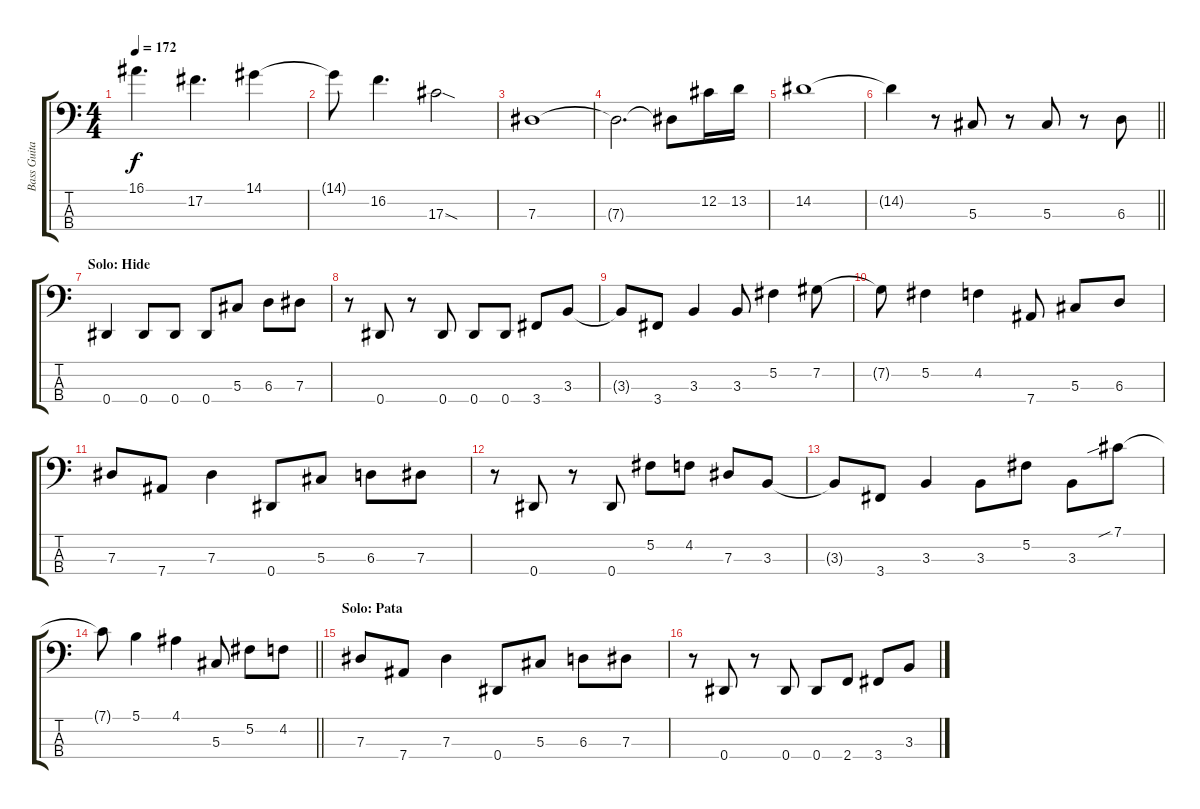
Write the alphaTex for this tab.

\track ("Bass Guitar: Taiji" "Bass Guita") {instrument electricbassfinger}
\staff {score tabs}
\tuning (Gb2 Db2 Ab1 Eb1) {hide}
\ts (4 4)
\tempo 172
\clef f4
\ks c
16.1.4{d dy f} 17.2.4{d} 14.1.4 |
14.1{t}.8 16.2.4{d} 17.3{sod}.2 |
7.3.1 |
7.3{t}.2{d} 7.3{t}.8 12.2.16 13.2.16 |
14.2.1 |
\barLineRight lightlight
14.2{t}.4 r.8 5.3.8 r.8 5.3.8 r.8 6.3.8 |
\section ("" "Solo: Hide")
0.4.4 0.4.8 0.4.8 0.4.8 5.3.8 6.3.8 7.3.8 |
r.8 0.4.8 r.8 0.4.8 0.4.8 0.4.8 3.4.8 3.3.8 |
3.3{t}.8 3.4.8 3.3.4 3.3.8 5.2.4 7.2.8 |
7.2{t}.8 5.2.4 4.2.4 7.4.8 5.3.8 6.3.8 |
7.3.8 7.4.8 7.3.4 0.4.8 5.3.8 6.3.8 7.3.8 |
r.8 0.4.8 r.8 0.4.8 5.2.8 4.2.8 7.3.8 3.3.8 |
3.3{t}.8 3.4.8 3.3.4 3.3.8 5.2.8 3.3.8 7.1{sib}.8 |
\barLineRight lightlight
7.1{t}.8 5.1.4 4.1.4 5.3.8 5.2.8 4.2.8 |
\section ("" "Solo: Pata")
7.3.8 7.4.8 7.3.4 0.4.8 5.3.8 6.3.8 7.3.8 |
r.8 0.4.8 r.8 0.4.8 0.4.8 2.4.8 3.4.8 3.3.8
